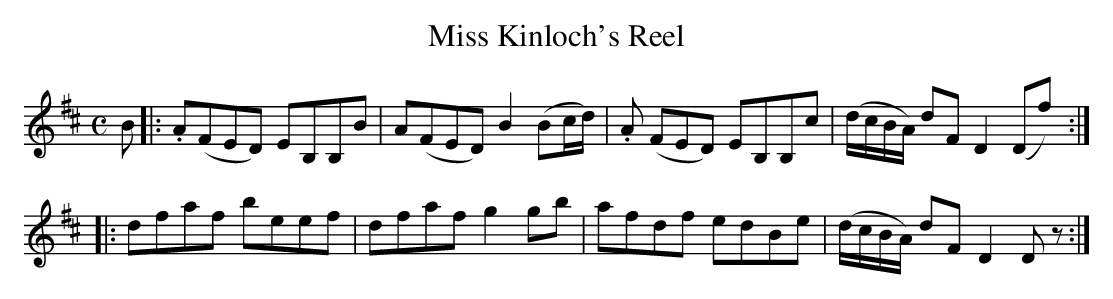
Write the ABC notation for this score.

X:1
T:Miss Kinloch's Reel
L:1/8
M:C
K:D
B|:.A(FED) EB,B,B|A(FED) B2 (Bc/d/)|.A (FED) EB,B,c|(d/c/B/A/) dF D2(Df):|
|:dfaf beef|dfaf g2gb|afdf edBe|(d/c/B/A/) dF D2Dz:|]
